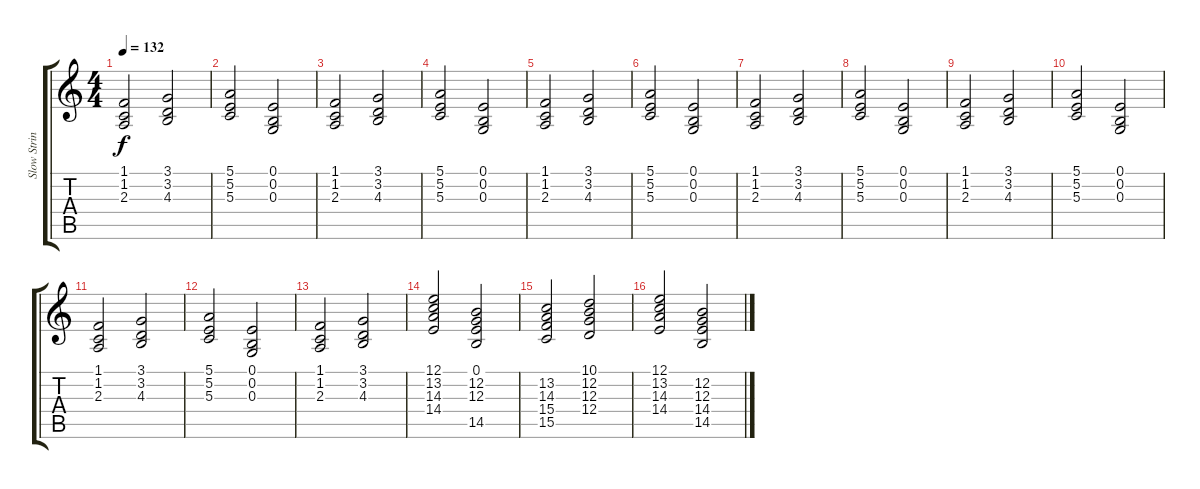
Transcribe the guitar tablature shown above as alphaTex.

\track ("Slow Strings" "Slow Strin") {instrument synthstrings1}
\staff {score tabs}
\tuning (E4 B3 G3 D3 A2 E2) {hide}
\ts (4 4)
\tempo 132
\clef g2
\ks c
(1.1 1.2 2.3).2{dy f} (3.1 3.2 4.3).2 |
(5.1 5.2 5.3).2 (0.1 0.2 0.3).2 |
(1.1 1.2 2.3).2 (3.1 3.2 4.3).2 |
(5.1 5.2 5.3).2 (0.1 0.2 0.3).2 |
(1.1 1.2 2.3).2 (3.1 3.2 4.3).2 |
(5.1 5.2 5.3).2{volume 8} (0.1 0.2 0.3).2 |
(1.1 1.2 2.3).2 (3.1 3.2 4.3).2 |
(5.1 5.2 5.3).2 (0.1 0.2 0.3).2 |
(1.1 1.2 2.3).2 (3.1 3.2 4.3).2 |
(5.1 5.2 5.3).2 (0.1 0.2 0.3).2 |
(1.1 1.2 2.3).2 (3.1 3.2 4.3).2 |
(5.1 5.2 5.3).2 (0.1 0.2 0.3).2 |
(1.1 1.2 2.3).2 (3.1 3.2 4.3).2 |
(12.1 13.2 14.3 14.4).2{volume 9} (0.1 12.2 12.3 14.5).2 |
(13.2 14.3 15.4 15.5).2 (10.1 12.2 12.3 12.4).2 |
(12.1 13.2 14.3 14.4).2 (12.2 12.3 14.4 14.5).2
